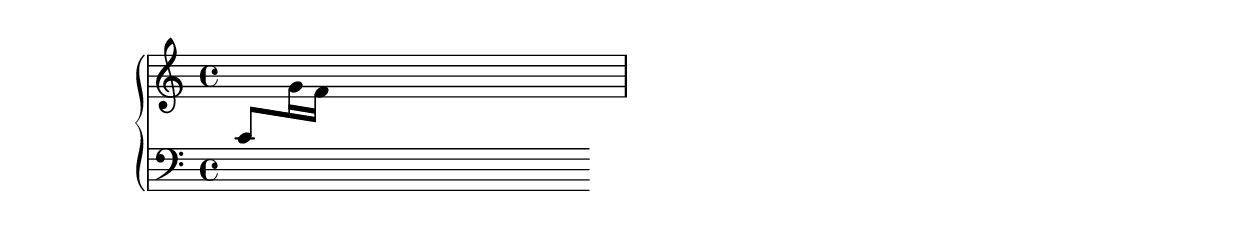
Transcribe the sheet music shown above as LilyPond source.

#(ly:set-option 'old-relative)
\version "1.9.0"
\header{
	texidoc="@cindex Beam Isknee
LilyPond can beam across a Piano Staff.
" }
\score{
	\context PianoStaff <
	\context Staff=one \notes\relative c'{
		s1
	}
	\context Staff=two \notes\relative c'{
		\clef bass
% no knee
		\stemUp  c8-[ \translator Staff=one \stemDown g'16 f]
		s8
		s2
	}
	>
	\paper{
 		raggedright = ##t
	}
}



